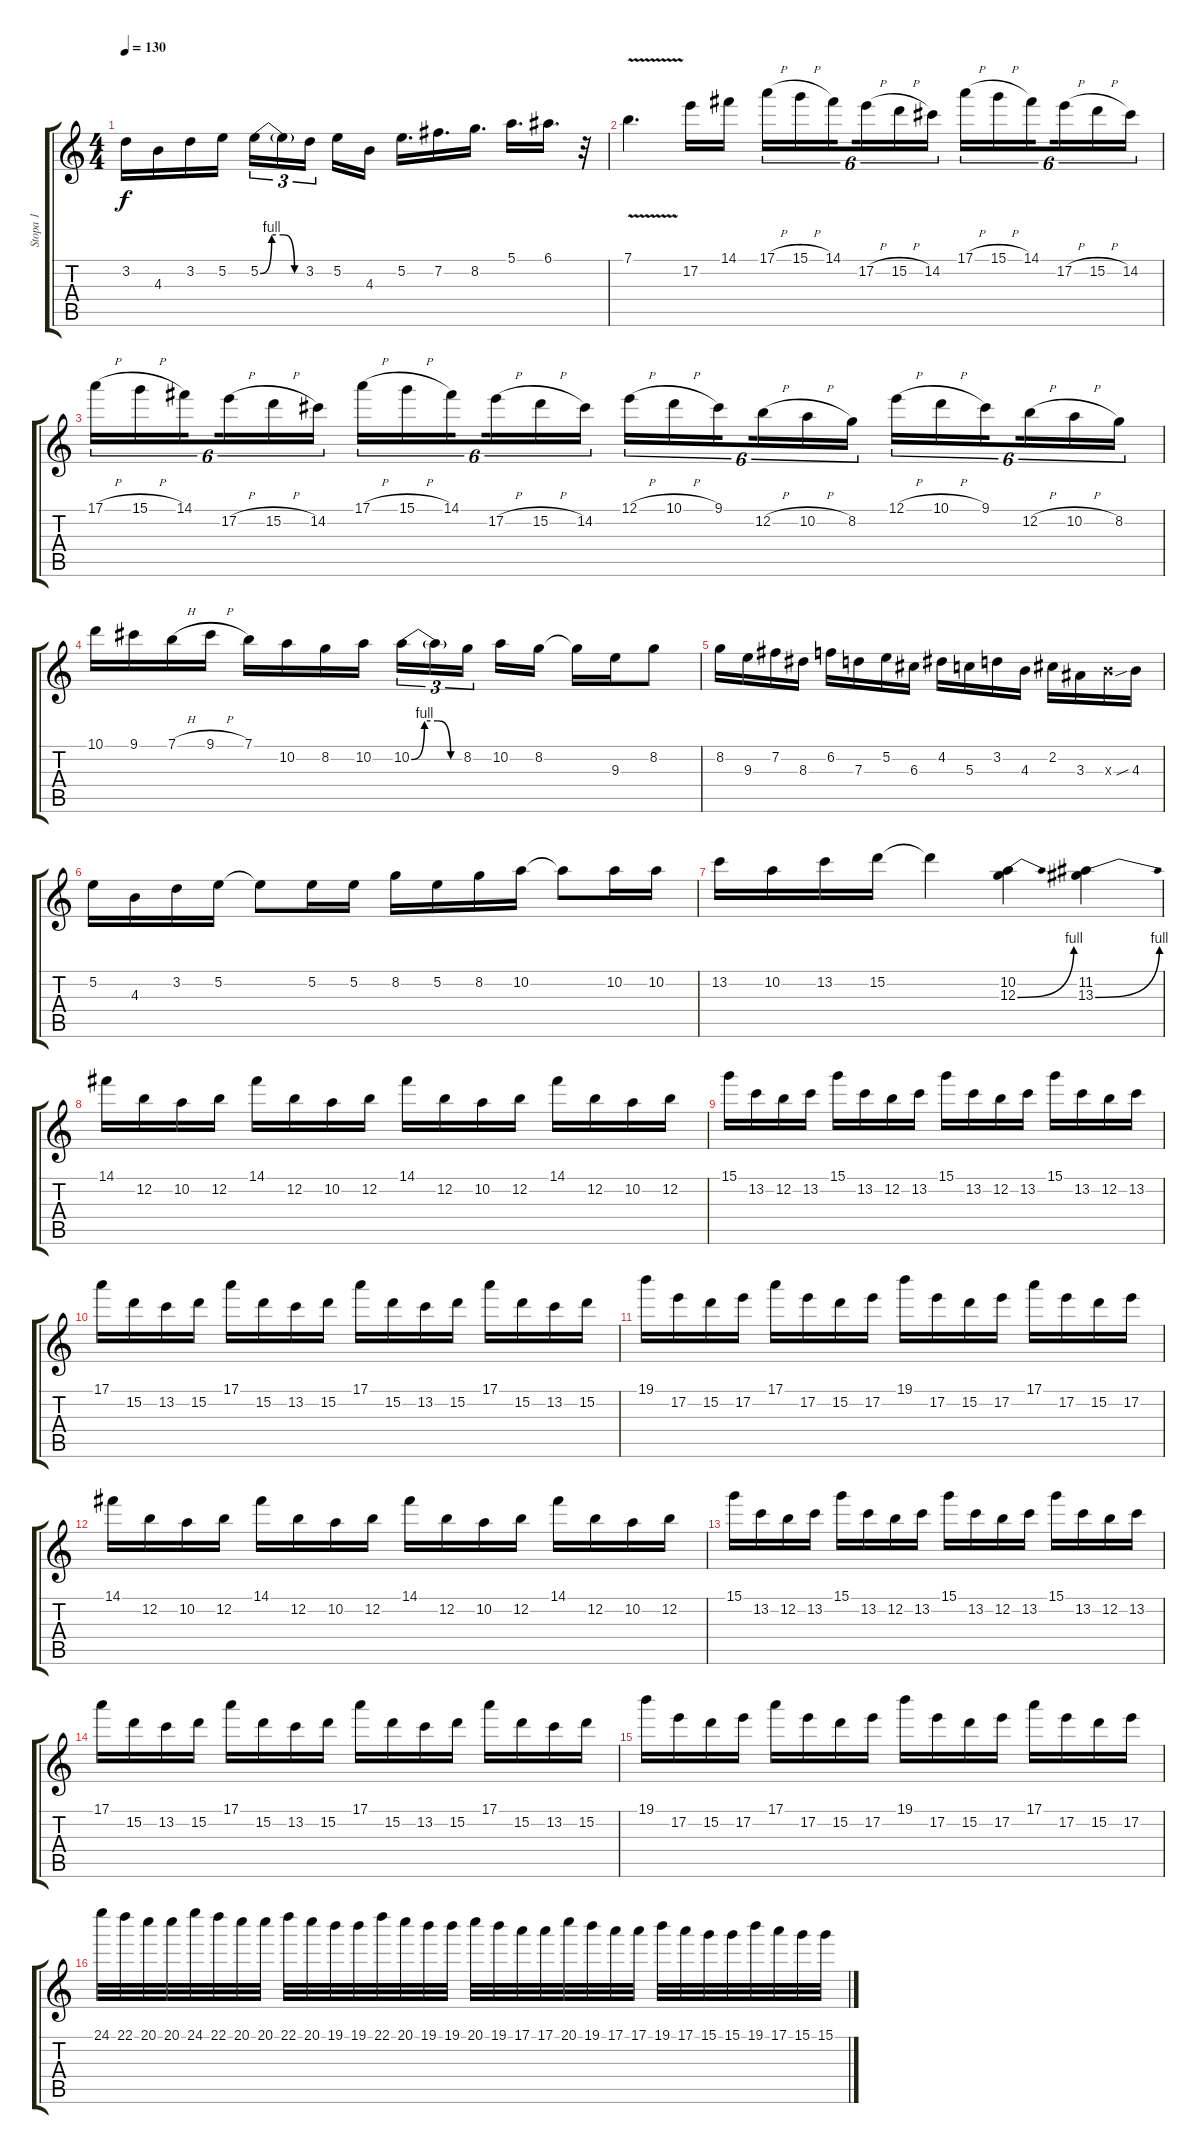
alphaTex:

\track ("Stopa 1" "Stopa 1") {instrument acousticguitarsteel}
\staff {score tabs}
\tuning (E4 B3 G3 D3 A2 E2) {hide}
\ts (4 4)
\tempo 130
\clef g2
\ks c
3.2.16{dy f} 4.3.16 3.2.16 5.2.16 5.2{be (custom 0 0 15 4 30 4 45 0 60 0)}.16{tu (3 2)} 5.2{t}.16{tu (3 2)} 3.2.16{tu (3 2) beam splitsecondary} 5.2.16 4.3.16 5.2.16{d} 7.2.16{d} 8.2.16{d} 5.1.16{d} 6.1.16{d} r.32 |
7.1{v}.4{d} 17.2.16 14.1.16 17.1{h}.16{tu (6 4)} 15.1{h}.16{tu (6 4)} 14.1.16{tu (6 4) beam splitsecondary} 17.2{h}.16{tu (6 4)} 15.2{h}.16{tu (6 4)} 14.2.16{tu (6 4)} 17.1{h}.16{tu (6 4)} 15.1{h}.16{tu (6 4)} 14.1.16{tu (6 4) beam splitsecondary} 17.2{h}.16{tu (6 4)} 15.2{h}.16{tu (6 4)} 14.2.16{tu (6 4)} |
17.1{h}.16{tu (6 4)} 15.1{h}.16{tu (6 4)} 14.1.16{tu (6 4) beam splitsecondary} 17.2{h}.16{tu (6 4)} 15.2{h}.16{tu (6 4)} 14.2.16{tu (6 4)} 17.1{h}.16{tu (6 4)} 15.1{h}.16{tu (6 4)} 14.1.16{tu (6 4) beam splitsecondary} 17.2{h}.16{tu (6 4)} 15.2{h}.16{tu (6 4)} 14.2.16{tu (6 4)} 12.1{h}.16{tu (6 4)} 10.1{h}.16{tu (6 4)} 9.1.16{tu (6 4) beam splitsecondary} 12.2{h}.16{tu (6 4)} 10.2{h}.16{tu (6 4)} 8.2.16{tu (6 4)} 12.1{h}.16{tu (6 4)} 10.1{h}.16{tu (6 4)} 9.1.16{tu (6 4) beam splitsecondary} 12.2{h}.16{tu (6 4)} 10.2{h}.16{tu (6 4)} 8.2.16{tu (6 4)} |
10.1.16 9.1.16 7.1{h}.16 9.1{h}.16 7.1.16 10.2.16 8.2.16 10.2.16 10.2{be (custom 0 0 15 4 30 4 45 0 60 0)}.16{tu (3 2)} 10.2{t}.16{tu (3 2)} 8.2.16{tu (3 2) beam splitsecondary} 10.2.16 8.2.16 8.2{t}.16 9.3.16 8.2.8 |
8.2.16 9.3.16 7.2.16 8.3.16 6.2.16 7.3.16 5.2.16 6.3.16 4.2.16 5.3.16 3.2.16 4.3.16 2.2.16 3.3.16 4.3{x}.16 4.3{sib}.16 |
5.2.16 4.3.16 3.2.16 5.2.16 5.2{t}.8 5.2.16 5.2.16 8.2.16 5.2.16 8.2.16 10.2.16 10.2{t}.8 10.2.16 10.2.16 |
13.2.16 10.2.16 13.2.16 15.2.16 15.2{t}.4 (10.2 12.3{be (bend 0 0 60 4)}).4 (11.2 13.3{be (bend 0 0 60 4)}).4 |
14.1.16 12.2.16 10.2.16 12.2.16 14.1.16 12.2.16 10.2.16 12.2.16 14.1.16 12.2.16 10.2.16 12.2.16 14.1.16 12.2.16 10.2.16 12.2.16 |
15.1.16 13.2.16 12.2.16 13.2.16 15.1.16 13.2.16 12.2.16 13.2.16 15.1.16 13.2.16 12.2.16 13.2.16 15.1.16 13.2.16 12.2.16 13.2.16 |
17.1.16 15.2.16 13.2.16 15.2.16 17.1.16 15.2.16 13.2.16 15.2.16 17.1.16 15.2.16 13.2.16 15.2.16 17.1.16 15.2.16 13.2.16 15.2.16 |
19.1.16 17.2.16 15.2.16 17.2.16 17.1.16 17.2.16 15.2.16 17.2.16 19.1.16 17.2.16 15.2.16 17.2.16 17.1.16 17.2.16 15.2.16 17.2.16 |
14.1.16 12.2.16 10.2.16 12.2.16 14.1.16 12.2.16 10.2.16 12.2.16 14.1.16 12.2.16 10.2.16 12.2.16 14.1.16 12.2.16 10.2.16 12.2.16 |
15.1.16 13.2.16 12.2.16 13.2.16 15.1.16 13.2.16 12.2.16 13.2.16 15.1.16 13.2.16 12.2.16 13.2.16 15.1.16 13.2.16 12.2.16 13.2.16 |
17.1.16 15.2.16 13.2.16 15.2.16 17.1.16 15.2.16 13.2.16 15.2.16 17.1.16 15.2.16 13.2.16 15.2.16 17.1.16 15.2.16 13.2.16 15.2.16 |
19.1.16 17.2.16 15.2.16 17.2.16 17.1.16 17.2.16 15.2.16 17.2.16 19.1.16 17.2.16 15.2.16 17.2.16 17.1.16 17.2.16 15.2.16 17.2.16 |
24.1.32 22.1.32 20.1.32 20.1.32 24.1.32 22.1.32 20.1.32 20.1.32 22.1.32 20.1.32 19.1.32 19.1.32 22.1.32 20.1.32 19.1.32 19.1.32 20.1.32 19.1.32 17.1.32 17.1.32 20.1.32 19.1.32 17.1.32 17.1.32 19.1.32 17.1.32 15.1.32 15.1.32 19.1.32 17.1.32 15.1.32 15.1.32
